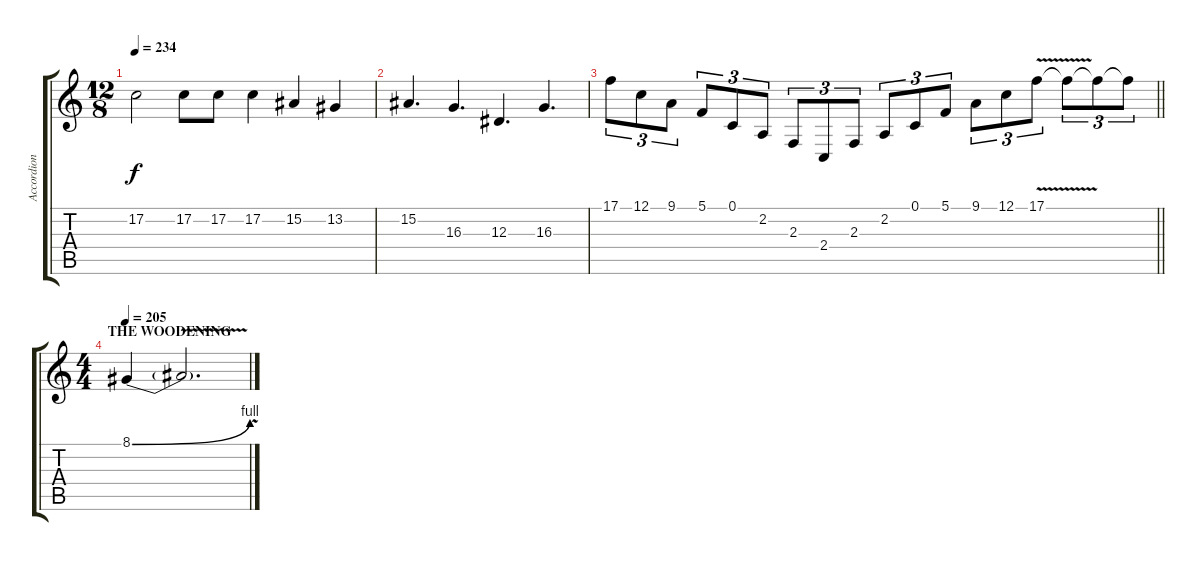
\track ("Accordion" "Accordion") {instrument accordion}
\staff {score tabs}
\tuning (C4 G3 Eb3 Bb2 F2 C2) {hide}
\ts (12 8)
\tempo 234
\clef g2
\ks c
17.2.2{dy f} 17.2.8 17.2.8 17.2.4 15.2.4 13.2.4 |
15.2.4{d} 16.3.4{d} 12.3.4{d} 16.3.4{d} |
\barLineRight lightlight
17.1.8{tu (3 2)} 12.1.8{tu (3 2)} 9.1.8{tu (3 2)} 5.1.8{tu (3 2)} 0.1.8{tu (3 2)} 2.2.8{tu (3 2)} 2.3.8{tu (3 2)} 2.4.8{tu (3 2)} 2.3.8{tu (3 2)} 2.2.8{tu (3 2)} 0.1.8{tu (3 2)} 5.1.8{tu (3 2)} 9.1.8{tu (3 2)} 12.1.8{tu (3 2)} 17.1{v}.8{tu (3 2)} 17.1{t}.8{tu (3 2)} 17.1{t}.8{tu (3 2)} 17.1{t}.8{tu (3 2)} |
\ts (4 4)
\section ("" "THE WOODENING")
\tempo 205
8.1{be (bend 0 0 60 4)}.4 8.1{v t}.2{d}
